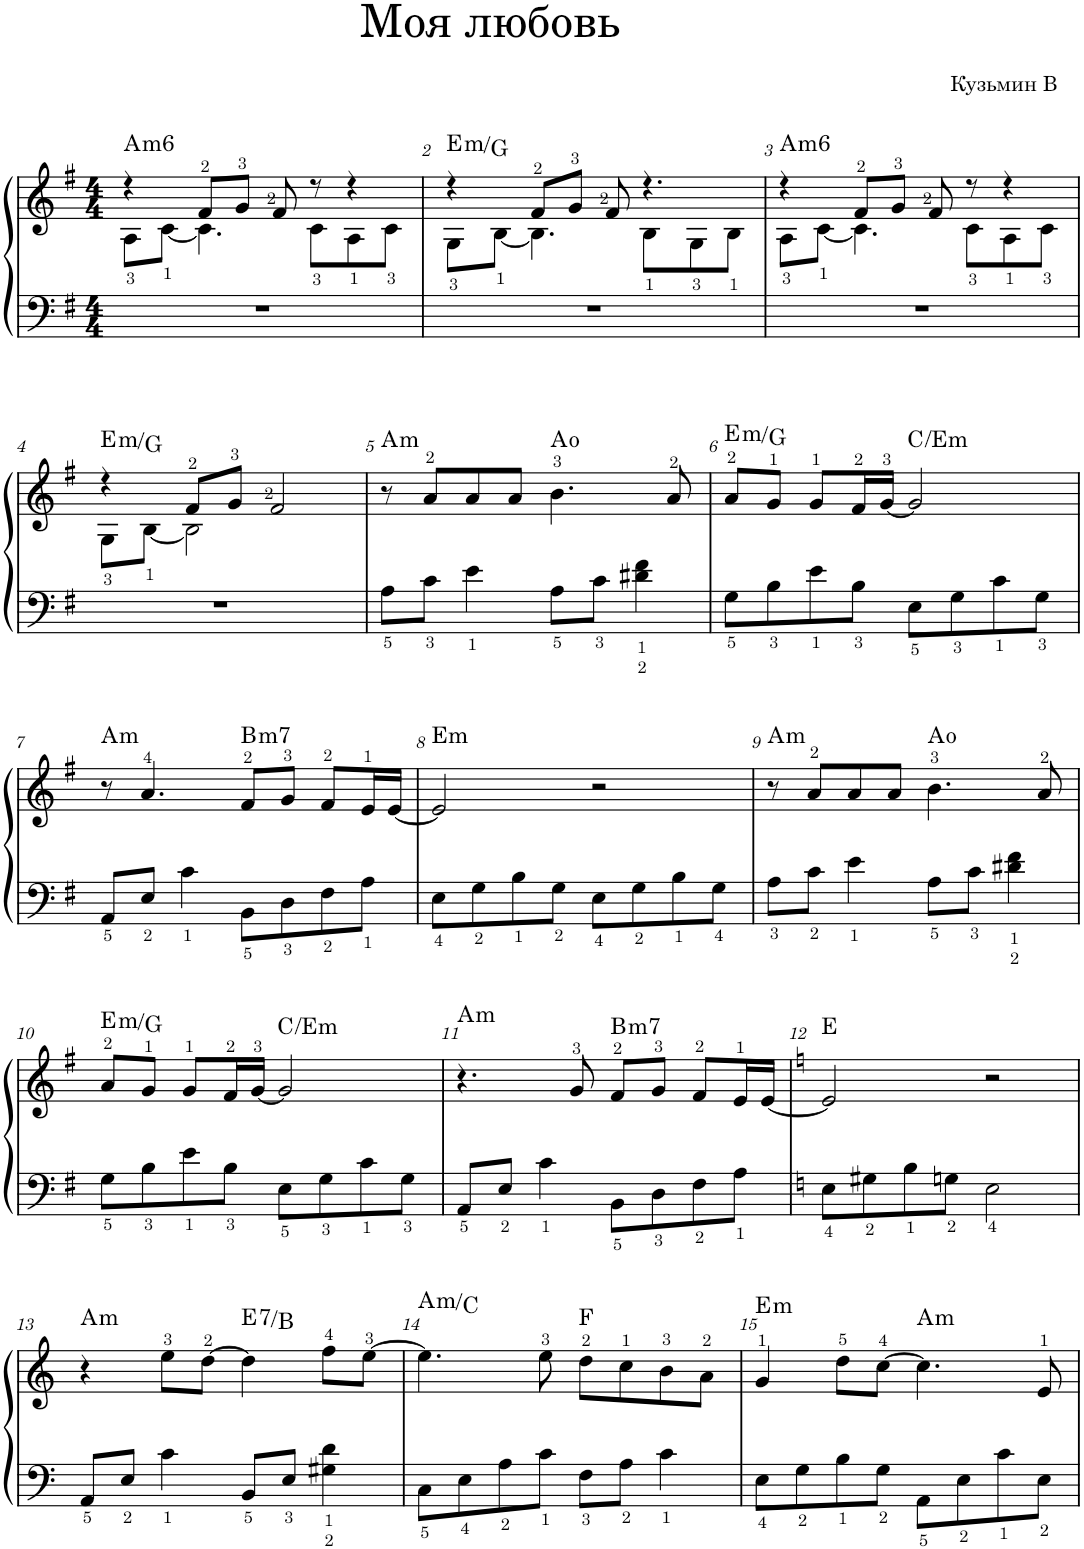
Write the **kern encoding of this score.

**kern	**kern	**harte
*part1	*part1	*part1
*staff2	*staff1	*
*I"Фортепиано	*	*
*clefF4	*clefG2	*
*k[f#]	*k[f#]	*
*M4/4	*M4/4	*
=1	=1	=1
*	*^	*
!	!	!	!LO:H:kt=m6
1r	4r	8A\L	A:min6
.	.	[8c\J	.
.	8f#/L	4.c\]	.
.	8g/J	.	.
.	8f#/	.	.
.	8r	8c\L	.
.	4r	8A\	.
.	.	8c\J	.
=2	=2	=2	=2
!	!	!	!LO:H:kt=m
1r	4r	8G\L	E:min/b3
.	.	[8B\J	.
.	8f#/L	4.B\]	.
.	8g/J	.	.
.	8f#/	.	.
.	4.r	8B\L	.
.	.	8G\	.
.	.	8B\J	.
=3	=3	=3	=3
!	!	!	!LO:H:kt=m6
1r	4r	8A\L	A:min6
.	.	[8c\J	.
.	8f#/L	4.c\]	.
.	8g/J	.	.
.	8f#/	.	.
.	8r	8c\L	.
.	4r	8A\	.
.	.	8c\J	.
!!LO:LB:g=z	!!
=4	=4	=4	=4
!	!	!	!LO:H:kt=m
1r	4r	8G\L	E:min/b3
.	.	[8B\J	.
.	8f#/L	2B\]	.
.	8g/J	.	.
.	2f#/	.	.
.	.	4ryy	.
=5	=5	=5	=5
!	!	!	!LO:H:kt=m
*	*v	*v	*
8A\L	8r	A:min
8c\J	8a/L	.
4e\	8a/	.
.	8a/J	.
8A\L	4.b\	A:dim
8c\J	.	.
4d#X\ 4f#\	.	.
.	8a/	.
=6	=6	=6
!	!	!LO:H:kt=m
8G\L	8a/L	E:min/b3
8B\	8g/J	.
8e\	8g/L	.
8B\J	16f#/L	.
.	[16g/JJ	.
8E\L	2g/]	C:maj
8G\	.	.
8c\	.	.
8G\J	.	.
!!LO:LB:g=z
=7	=7	=7
!	!	!LO:H:kt=m
8AA/L	8r	A:min
8E/J	4.a/	.
4c\	.	.
!	!	!LO:H:kt=m7
8BB\L	8f#/L	B:min7
8D\	8g/J	.
8F#\	8f#/L	.
8A\J	16e/L	.
.	[16e/JJ	.
=8	=8	=8
!	!	!LO:H:kt=Еm
8E\L	2e/]	N
8G\	.	.
8B\	.	.
8G\J	.	.
8E\L	2r	.
8G\	.	.
8B\	.	.
8G\J	.	.
=9	=9	=9
!	!	!LO:H:kt=m
8A\L	8r	A:min
8c\J	8a/L	.
4e\	8a/	.
.	8a/J	.
8A\L	4.b\	A:dim
8c\J	.	.
4d#X\ 4f#\	.	.
.	8a/	.
!!LO:LB:g=z
=10	=10	=10
!	!	!LO:H:kt=m
8G\L	8a/L	E:min/b3
8B\	8g/J	.
8e\	8g/L	.
8B\J	16f#/L	.
.	[16g/JJ	.
8E\L	2g/]	C:maj
8G\	.	.
8c\	.	.
8G\J	.	.
=11	=11	=11
!	!	!LO:H:kt=m
8AA/L	4.r	A:min
8E/J	.	.
4c\	.	.
.	8g/	.
!	!	!LO:H:kt=m7
8BB\L	8f#/L	B:min7
8D\	8g/J	.
8F#\	8f#/L	.
8A\J	16e/L	.
.	[16e/JJ	.
=12	=12	=12
*k[]	*k[]	*
8E\L	2e/]	E:maj
8G#X\	.	.
8B\	.	.
8Gn\J	.	.
2E\	2r	.
!!LO:LB:g=z
=13	=13	=13
!	!	!LO:H:kt=m
8AA/L	4r	A:min
8E/J	.	.
4c\	8ee\L	.
.	[8dd\J	.
!	!	!LO:H:kt=7
8BB/L	4dd\]	E:7/5
8E/J	.	.
4G#X\ 4d\	8ff\L	.
.	[8ee\J	.
=14	=14	=14
!	!	!LO:H:kt=m
8C\L	4.ee\]	A:min/b3
8E\	.	.
8A\	.	.
8c\J	8ee\	.
8F\L	8dd\L	F:maj
8A\J	8cc\	.
4c\	8b\	.
.	8a\J	.
=15	=15	=15
!	!	!LO:H:kt=m
8E\L	4g/	E:min
8G\	.	.
8B\	8dd\L	.
8G\J	[8cc\J	.
!	!	!LO:H:kt=m
8AA\L	4.cc\]	A:min
8E\	.	.
8c\	.	.
8E\J	8e/	.
=	=	=
*-	*-	*-
